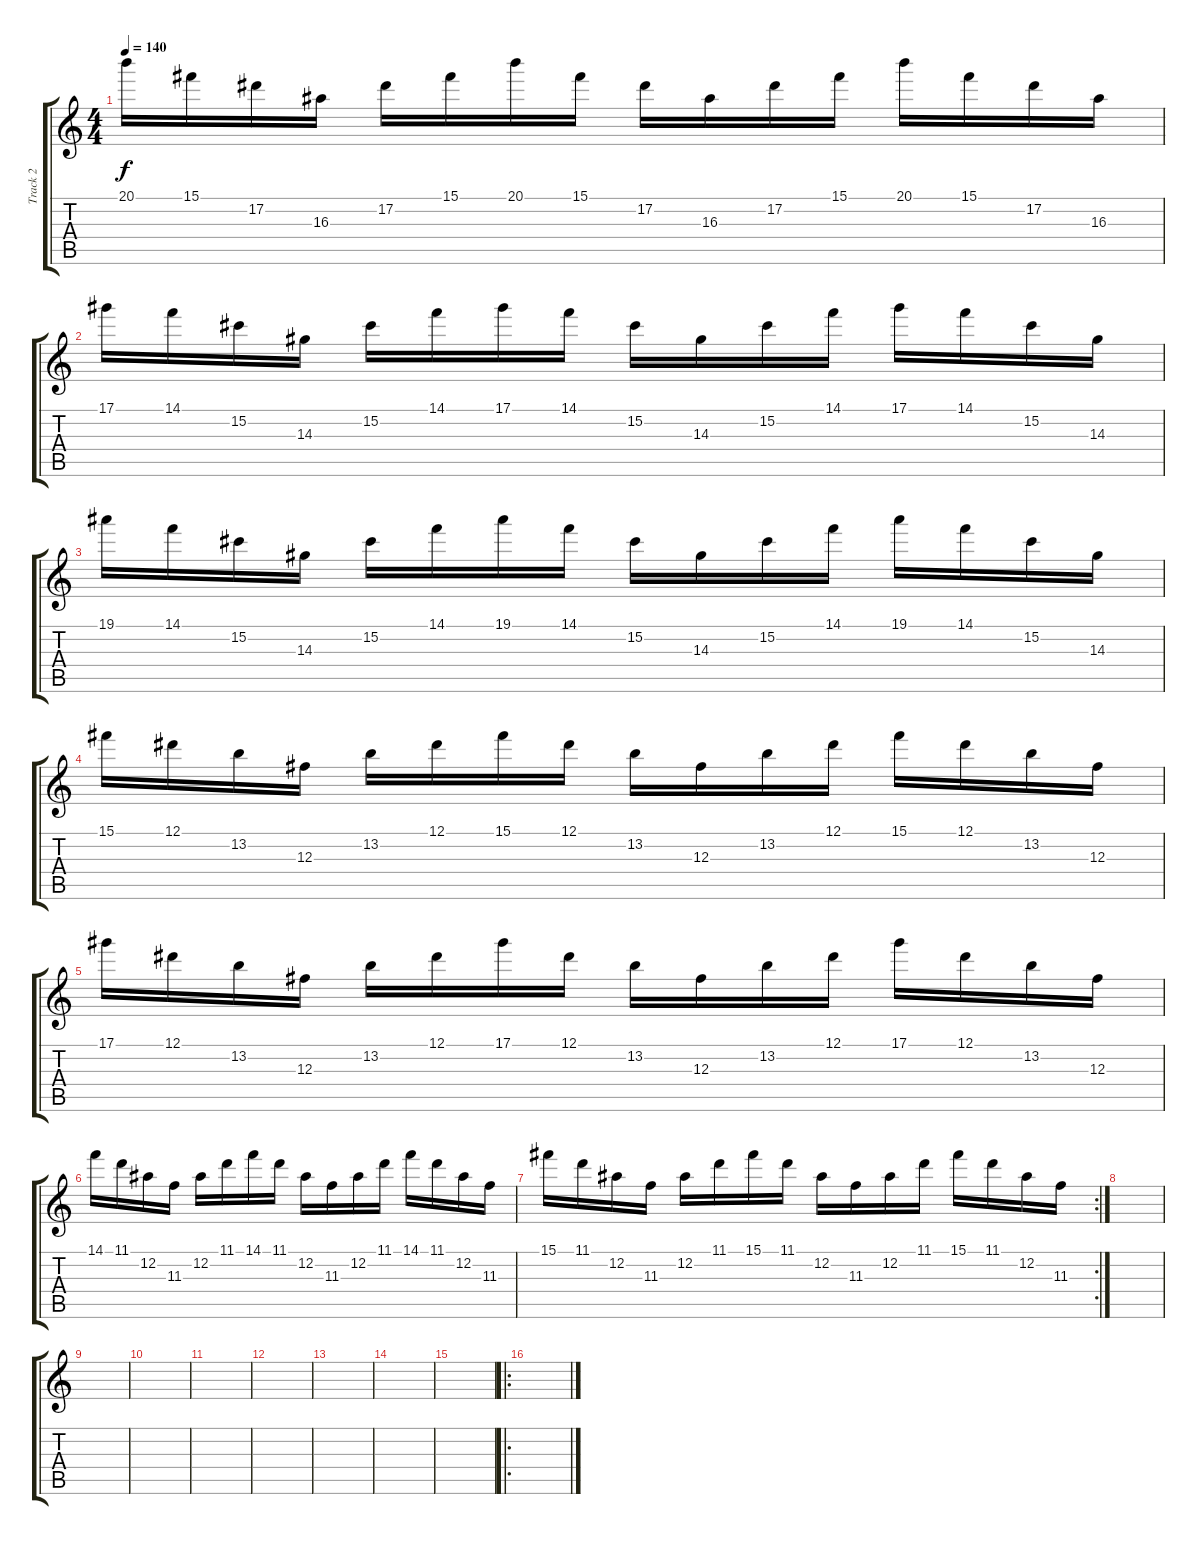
\track ("Track 2" "Track 2") {instrument distortionguitar}
\staff {score tabs}
\tuning (Eb4 Bb3 Gb3 Db3 Ab2 Eb2) {hide}
\ts (4 4)
\tempo 140
\clef g2
\ks c
20.1.16{dy f} 15.1.16 17.2.16 16.3.16 17.2.16 15.1.16 20.1.16 15.1.16 17.2.16 16.3.16 17.2.16 15.1.16 20.1.16 15.1.16 17.2.16 16.3.16 |
17.1.16 14.1.16 15.2.16 14.3.16 15.2.16 14.1.16 17.1.16 14.1.16 15.2.16 14.3.16 15.2.16 14.1.16 17.1.16 14.1.16 15.2.16 14.3.16 |
19.1.16 14.1.16 15.2.16 14.3.16 15.2.16 14.1.16 19.1.16 14.1.16 15.2.16 14.3.16 15.2.16 14.1.16 19.1.16 14.1.16 15.2.16 14.3.16 |
15.1.16 12.1.16 13.2.16 12.3.16 13.2.16 12.1.16 15.1.16 12.1.16 13.2.16 12.3.16 13.2.16 12.1.16 15.1.16 12.1.16 13.2.16 12.3.16 |
17.1.16 12.1.16 13.2.16 12.3.16 13.2.16 12.1.16 17.1.16 12.1.16 13.2.16 12.3.16 13.2.16 12.1.16 17.1.16 12.1.16 13.2.16 12.3.16 |
14.1.16 11.1.16 12.2.16 11.3.16 12.2.16 11.1.16 14.1.16 11.1.16 12.2.16 11.3.16 12.2.16 11.1.16 14.1.16 11.1.16 12.2.16 11.3.16 |
\rc 2
15.1.16 11.1.16 12.2.16 11.3.16 12.2.16 11.1.16 15.1.16 11.1.16 12.2.16 11.3.16 12.2.16 11.1.16 15.1.16 11.1.16 12.2.16 11.3.16 |
|
|
|
|
|
|
|
|
\ro
